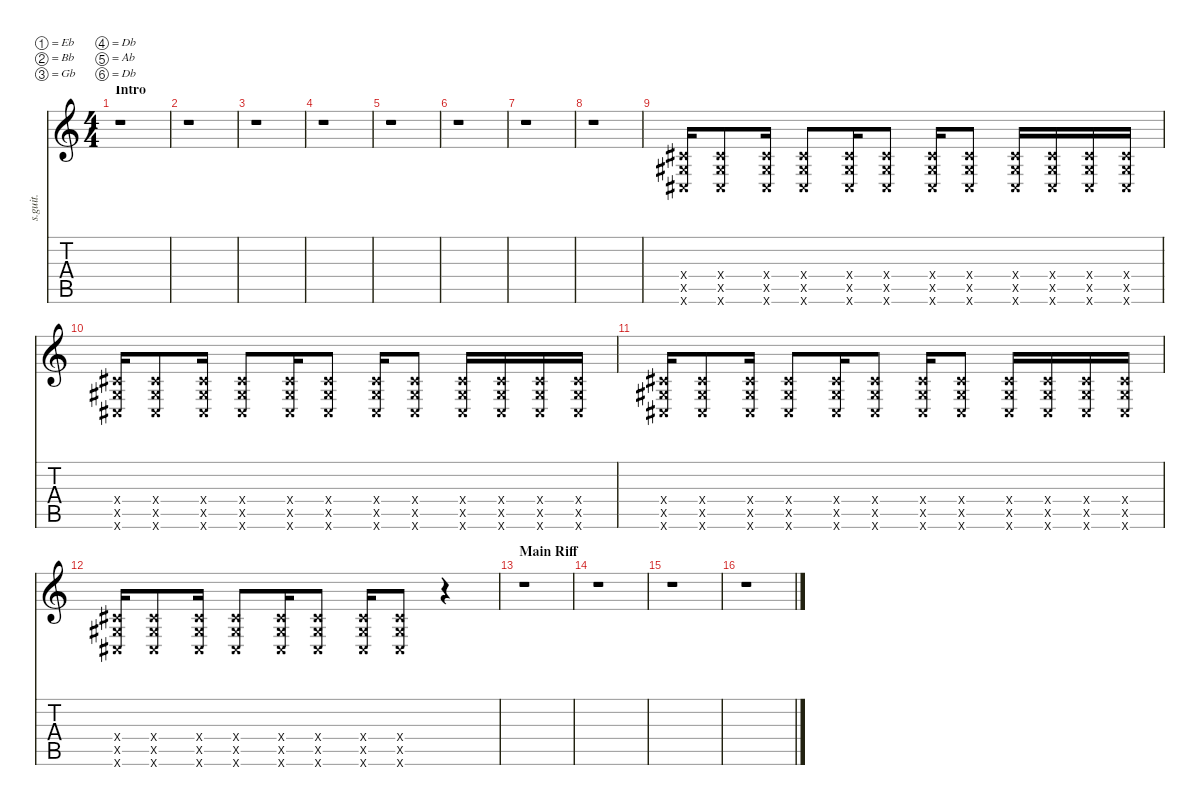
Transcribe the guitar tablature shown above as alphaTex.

\defaultSystemsLayout 4
\hideDynamics
\bracketExtendMode nobrackets
\track ("Extra Guitar" "s.guit.") {instrument distortionguitar}
\staff {score tabs}
\tuning (Eb4 Bb3 Gb3 Db3 Ab2 Db2)
\ts (4 4)
\beaming (8 2 2 2 2)
\section ("" "Intro")
\tempo (90 hide)
\clef g2
\ks c
r.1{dy ff instrument distortionguitar} |
r.1 |
r.1 |
r.1 |
r.1 |
r.1 |
r.1 |
r.1 |
(0.5{x acc #} 0.6{x acc #} 0.4{x acc #}).16{lyrics (0 "") lyrics (1 "") lyrics (2 "") lyrics (3 "") lyrics (4 "")} (0.5{x acc #} 0.6{x acc #} 0.4{x acc #}).8{lyrics (0 "") lyrics (1 "") lyrics (2 "") lyrics (3 "") lyrics (4 "")} (0.5{x acc #} 0.6{x acc #} 0.4{x acc #}).16{lyrics (0 "") lyrics (1 "") lyrics (2 "") lyrics (3 "") lyrics (4 "")} (0.5{x acc #} 0.6{x acc #} 0.4{x acc #}).8{lyrics (0 "") lyrics (1 "") lyrics (2 "") lyrics (3 "") lyrics (4 "")} (0.5{x acc #} 0.6{x acc #} 0.4{x acc #}).16{lyrics (0 "") lyrics (1 "") lyrics (2 "") lyrics (3 "") lyrics (4 "")} (0.5{x acc #} 0.6{x acc #} 0.4{x acc #}).8{lyrics (0 "") lyrics (1 "") lyrics (2 "") lyrics (3 "") lyrics (4 "")} (0.5{x acc #} 0.6{x acc #} 0.4{x acc #}).16{lyrics (0 "") lyrics (1 "") lyrics (2 "") lyrics (3 "") lyrics (4 "")} (0.5{x acc #} 0.6{x acc #} 0.4{x acc #}).8{lyrics (0 "") lyrics (1 "") lyrics (2 "") lyrics (3 "") lyrics (4 "")} (0.5{x acc #} 0.6{x acc #} 0.4{x acc #}).16{lyrics (0 "") lyrics (1 "") lyrics (2 "") lyrics (3 "") lyrics (4 "")} (0.5{x acc #} 0.6{x acc #} 0.4{x acc #}).16{lyrics (0 "") lyrics (1 "") lyrics (2 "") lyrics (3 "") lyrics (4 "")} (0.5{x acc #} 0.6{x acc #} 0.4{x acc #}).16{lyrics (0 "") lyrics (1 "") lyrics (2 "") lyrics (3 "") lyrics (4 "")} (0.5{x acc #} 0.6{x acc #} 0.4{x acc #}).16{lyrics (0 "") lyrics (1 "") lyrics (2 "") lyrics (3 "") lyrics (4 "")} |
(0.5{x acc #} 0.6{x acc #} 0.4{x acc #}).16{lyrics (0 "") lyrics (1 "") lyrics (2 "") lyrics (3 "") lyrics (4 "")} (0.5{x acc #} 0.6{x acc #} 0.4{x acc #}).8{lyrics (0 "") lyrics (1 "") lyrics (2 "") lyrics (3 "") lyrics (4 "")} (0.5{x acc #} 0.6{x acc #} 0.4{x acc #}).16{lyrics (0 "") lyrics (1 "") lyrics (2 "") lyrics (3 "") lyrics (4 "")} (0.5{x acc #} 0.6{x acc #} 0.4{x acc #}).8{lyrics (0 "") lyrics (1 "") lyrics (2 "") lyrics (3 "") lyrics (4 "")} (0.5{x acc #} 0.6{x acc #} 0.4{x acc #}).16{lyrics (0 "") lyrics (1 "") lyrics (2 "") lyrics (3 "") lyrics (4 "")} (0.5{x acc #} 0.6{x acc #} 0.4{x acc #}).8{lyrics (0 "") lyrics (1 "") lyrics (2 "") lyrics (3 "") lyrics (4 "")} (0.5{x acc #} 0.6{x acc #} 0.4{x acc #}).16{lyrics (0 "") lyrics (1 "") lyrics (2 "") lyrics (3 "") lyrics (4 "")} (0.5{x acc #} 0.6{x acc #} 0.4{x acc #}).8{lyrics (0 "") lyrics (1 "") lyrics (2 "") lyrics (3 "") lyrics (4 "")} (0.5{x acc #} 0.6{x acc #} 0.4{x acc #}).16{lyrics (0 "") lyrics (1 "") lyrics (2 "") lyrics (3 "") lyrics (4 "")} (0.5{x acc #} 0.6{x acc #} 0.4{x acc #}).16{lyrics (0 "") lyrics (1 "") lyrics (2 "") lyrics (3 "") lyrics (4 "")} (0.5{x acc #} 0.6{x acc #} 0.4{x acc #}).16{lyrics (0 "") lyrics (1 "") lyrics (2 "") lyrics (3 "") lyrics (4 "")} (0.5{x acc #} 0.6{x acc #} 0.4{x acc #}).16{lyrics (0 "") lyrics (1 "") lyrics (2 "") lyrics (3 "") lyrics (4 "")} |
(0.5{x acc #} 0.6{x acc #} 0.4{x acc #}).16{lyrics (0 "") lyrics (1 "") lyrics (2 "") lyrics (3 "") lyrics (4 "")} (0.5{x acc #} 0.6{x acc #} 0.4{x acc #}).8{lyrics (0 "") lyrics (1 "") lyrics (2 "") lyrics (3 "") lyrics (4 "")} (0.5{x acc #} 0.6{x acc #} 0.4{x acc #}).16{lyrics (0 "") lyrics (1 "") lyrics (2 "") lyrics (3 "") lyrics (4 "")} (0.5{x acc #} 0.6{x acc #} 0.4{x acc #}).8{lyrics (0 "") lyrics (1 "") lyrics (2 "") lyrics (3 "") lyrics (4 "")} (0.5{x acc #} 0.6{x acc #} 0.4{x acc #}).16{lyrics (0 "") lyrics (1 "") lyrics (2 "") lyrics (3 "") lyrics (4 "")} (0.5{x acc #} 0.6{x acc #} 0.4{x acc #}).8{lyrics (0 "") lyrics (1 "") lyrics (2 "") lyrics (3 "") lyrics (4 "")} (0.5{x acc #} 0.6{x acc #} 0.4{x acc #}).16{lyrics (0 "") lyrics (1 "") lyrics (2 "") lyrics (3 "") lyrics (4 "")} (0.5{x acc #} 0.6{x acc #} 0.4{x acc #}).8{lyrics (0 "") lyrics (1 "") lyrics (2 "") lyrics (3 "") lyrics (4 "")} (0.5{x acc #} 0.6{x acc #} 0.4{x acc #}).16{lyrics (0 "") lyrics (1 "") lyrics (2 "") lyrics (3 "") lyrics (4 "")} (0.5{x acc #} 0.6{x acc #} 0.4{x acc #}).16{lyrics (0 "") lyrics (1 "") lyrics (2 "") lyrics (3 "") lyrics (4 "")} (0.5{x acc #} 0.6{x acc #} 0.4{x acc #}).16{lyrics (0 "") lyrics (1 "") lyrics (2 "") lyrics (3 "") lyrics (4 "")} (0.5{x acc #} 0.6{x acc #} 0.4{x acc #}).16{lyrics (0 "") lyrics (1 "") lyrics (2 "") lyrics (3 "") lyrics (4 "")} |
(0.5{x acc #} 0.6{x acc #} 0.4{x acc #}).16{lyrics (0 "") lyrics (1 "") lyrics (2 "") lyrics (3 "") lyrics (4 "")} (0.5{x acc #} 0.6{x acc #} 0.4{x acc #}).8{lyrics (0 "") lyrics (1 "") lyrics (2 "") lyrics (3 "") lyrics (4 "")} (0.5{x acc #} 0.6{x acc #} 0.4{x acc #}).16{lyrics (0 "") lyrics (1 "") lyrics (2 "") lyrics (3 "") lyrics (4 "")} (0.5{x acc #} 0.6{x acc #} 0.4{x acc #}).8{lyrics (0 "") lyrics (1 "") lyrics (2 "") lyrics (3 "") lyrics (4 "")} (0.5{x acc #} 0.6{x acc #} 0.4{x acc #}).16{lyrics (0 "") lyrics (1 "") lyrics (2 "") lyrics (3 "") lyrics (4 "")} (0.5{x acc #} 0.6{x acc #} 0.4{x acc #}).8{lyrics (0 "") lyrics (1 "") lyrics (2 "") lyrics (3 "") lyrics (4 "")} (0.5{x acc #} 0.6{x acc #} 0.4{x acc #}).16{lyrics (0 "") lyrics (1 "") lyrics (2 "") lyrics (3 "") lyrics (4 "")} (0.5{x acc #} 0.6{x acc #} 0.4{x acc #}).8{lyrics (0 "") lyrics (1 "") lyrics (2 "") lyrics (3 "") lyrics (4 "")} r.4 |
\section ("" "Main Riff")
r.1 |
r.1 |
r.1 |
r.1
